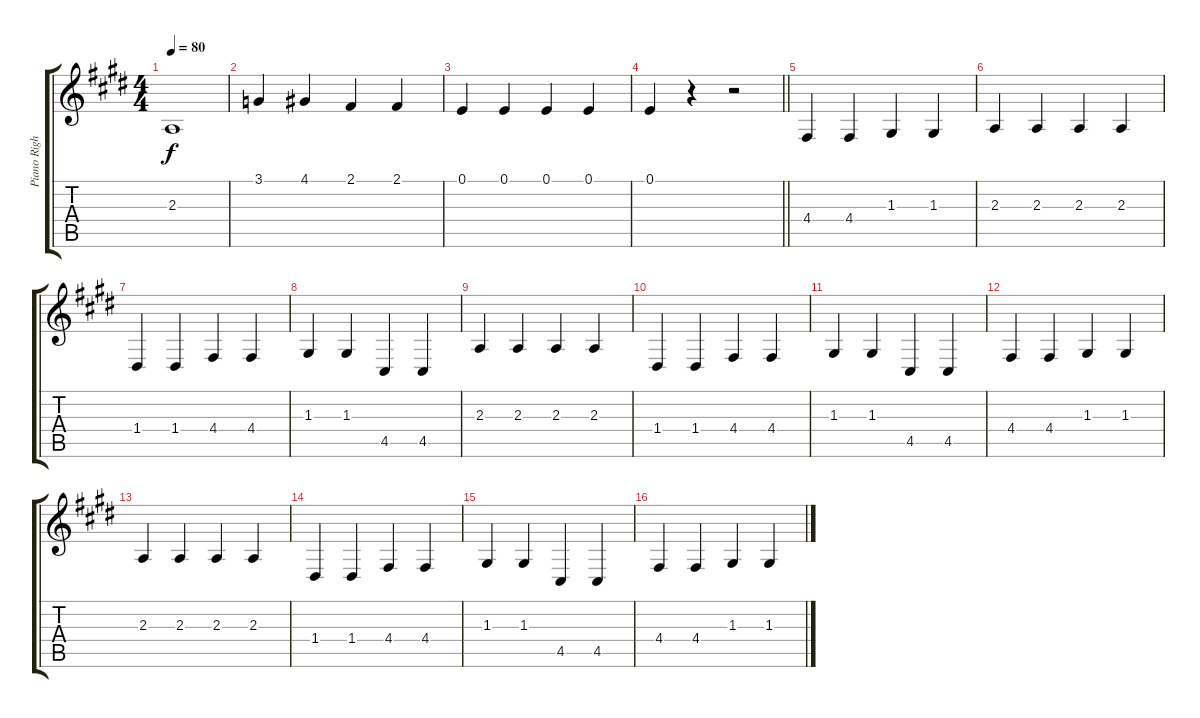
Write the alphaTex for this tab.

\track ("Piano Right Hand" "Piano Righ") {instrument acousticgrandpiano}
\staff {score tabs}
\tuning (E4 B3 G3 D3 A2 E2) {hide}
\ts (4 4)
\tempo 80
\clef g2
\ks e
2.3.1{dy f} |
3.1.4 4.1.4 2.1.4 2.1.4 |
0.1.4 0.1.4 0.1.4 0.1.4 |
\barLineRight lightlight
0.1.4 r.4 r.2 |
4.4.4 4.4.4 1.3.4 1.3.4 |
2.3.4 2.3.4 2.3.4 2.3.4 |
1.4.4 1.4.4 4.4.4 4.4.4 |
1.3.4 1.3.4 4.5.4 4.5.4 |
2.3.4 2.3.4 2.3.4 2.3.4 |
1.4.4 1.4.4 4.4.4 4.4.4 |
1.3.4 1.3.4 4.5.4 4.5.4 |
4.4.4 4.4.4 1.3.4 1.3.4 |
2.3.4 2.3.4 2.3.4 2.3.4 |
1.4.4 1.4.4 4.4.4 4.4.4 |
1.3.4 1.3.4 4.5.4 4.5.4 |
4.4.4 4.4.4 1.3.4 1.3.4
